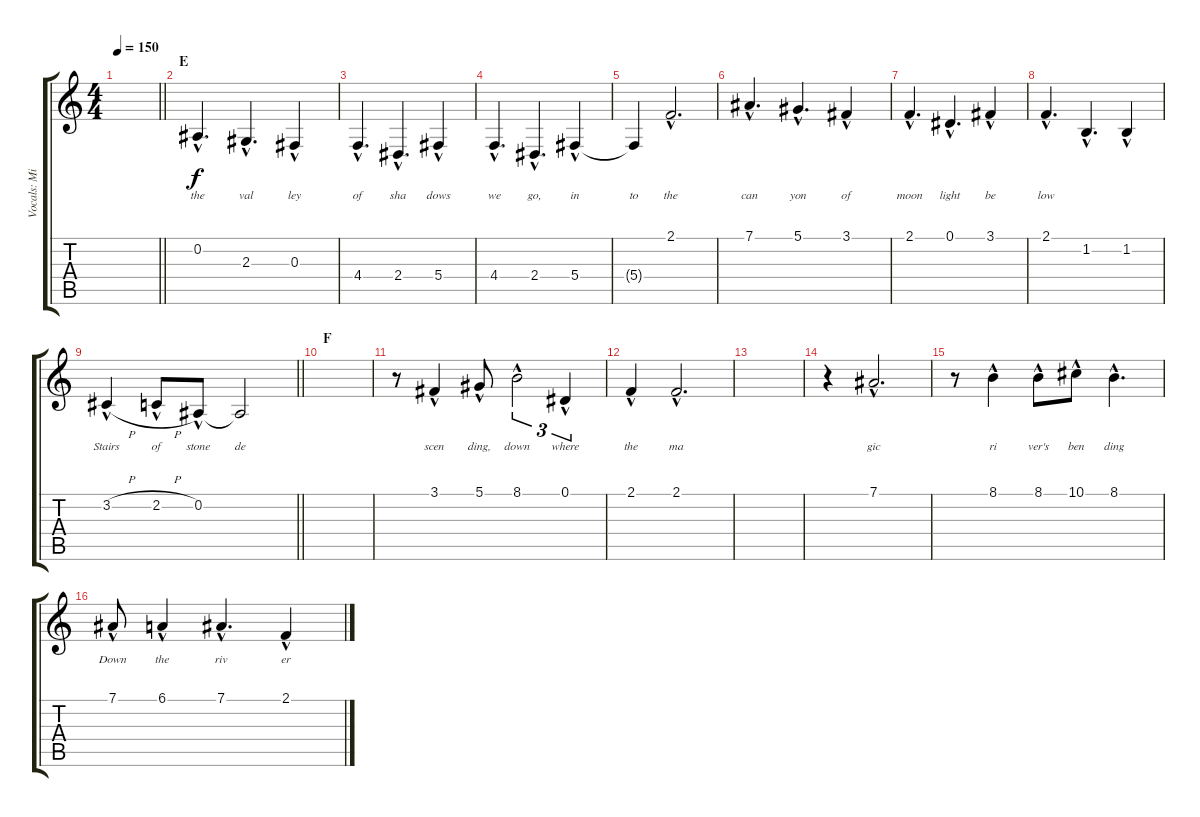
\track ("Vocals: Midnight" "Vocals: Mi") {instrument lead2sawtooth}
\staff {score tabs}
\tuning (Eb4 Bb3 Gb3 Db3 Ab2 Eb2) {hide}
\ts (4 4)
\tempo 150
\clef g2
\barLineRight lightlight
\ks c
|
\section ("" "E")
0.2{hac}.4{d lyrics (0 "the") lyrics (1 "") lyrics (2 "") lyrics (3 "") lyrics (4 "") volume 16} 2.3{hac}.4{d lyrics (0 "val") lyrics (1 "") lyrics (2 "") lyrics (3 "") lyrics (4 "")} 0.3{hac}.4{lyrics (0 "ley") lyrics (1 "") lyrics (2 "") lyrics (3 "") lyrics (4 "")} |
4.4{hac}.4{d lyrics (0 "of") lyrics (1 "") lyrics (2 "") lyrics (3 "") lyrics (4 "")} 2.4{hac}.4{d lyrics (0 "sha") lyrics (1 "") lyrics (2 "") lyrics (3 "") lyrics (4 "")} 5.4{hac}.4{lyrics (0 "dows") lyrics (1 "") lyrics (2 "") lyrics (3 "") lyrics (4 "")} |
4.4{hac}.4{d lyrics (0 "we") lyrics (1 "") lyrics (2 "") lyrics (3 "") lyrics (4 "")} 2.4{hac}.4{d lyrics (0 "go,") lyrics (1 "") lyrics (2 "") lyrics (3 "") lyrics (4 "")} 5.4{hac}.4{lyrics (0 "in") lyrics (1 "") lyrics (2 "") lyrics (3 "") lyrics (4 "")} |
5.4{t}.4{lyrics (0 "to") lyrics (1 "") lyrics (2 "") lyrics (3 "") lyrics (4 "")} 2.1{hac}.2{d lyrics (0 "the") lyrics (1 "") lyrics (2 "") lyrics (3 "") lyrics (4 "")} |
7.1{hac}.4{d lyrics (0 "can") lyrics (1 "") lyrics (2 "") lyrics (3 "") lyrics (4 "")} 5.1{hac}.4{d lyrics (0 "yon") lyrics (1 "") lyrics (2 "") lyrics (3 "") lyrics (4 "")} 3.1{hac}.4{lyrics (0 "of") lyrics (1 "") lyrics (2 "") lyrics (3 "") lyrics (4 "")} |
2.1{hac}.4{d lyrics (0 "moon") lyrics (1 "") lyrics (2 "") lyrics (3 "") lyrics (4 "")} 0.1{hac}.4{d lyrics (0 "light") lyrics (1 "") lyrics (2 "") lyrics (3 "") lyrics (4 "")} 3.1{hac}.4{lyrics (0 "be") lyrics (1 "") lyrics (2 "") lyrics (3 "") lyrics (4 "")} |
2.1{hac}.4{d lyrics (0 "low") lyrics (1 "") lyrics (2 "") lyrics (3 "") lyrics (4 "")} 1.2{hac}.4{d lyrics (0 "") lyrics (1 "") lyrics (2 "") lyrics (3 "") lyrics (4 "")} 1.2{hac}.4{lyrics (0 "") lyrics (1 "") lyrics (2 "") lyrics (3 "") lyrics (4 "")} |
\barLineRight lightlight
3.2{h hac}.4{lyrics (0 "Stairs") lyrics (1 "") lyrics (2 "") lyrics (3 "") lyrics (4 "")} 2.2{h hac}.8{lyrics (0 "of") lyrics (1 "") lyrics (2 "") lyrics (3 "") lyrics (4 "")} 0.2{hac}.8{lyrics (0 "stone") lyrics (1 "") lyrics (2 "") lyrics (3 "") lyrics (4 "")} 0.2{t}.2{lyrics (0 "de") lyrics (1 "") lyrics (2 "") lyrics (3 "") lyrics (4 "")} |
\section ("" "F")
|
r.8 3.1{hac}.4{lyrics (0 "scen") lyrics (1 "") lyrics (2 "") lyrics (3 "") lyrics (4 "")} 5.1{hac}.8{lyrics (0 "ding,") lyrics (1 "") lyrics (2 "") lyrics (3 "") lyrics (4 "")} 8.1{hac}.2{tu (3 2) lyrics (0 "down") lyrics (1 "") lyrics (2 "") lyrics (3 "") lyrics (4 "")} 0.1{hac}.4{tu (3 2) lyrics (0 "where") lyrics (1 "") lyrics (2 "") lyrics (3 "") lyrics (4 "")} |
2.1{hac}.4{lyrics (0 "the") lyrics (1 "") lyrics (2 "") lyrics (3 "") lyrics (4 "")} 2.1{hac}.2{d lyrics (0 "ma") lyrics (1 "") lyrics (2 "") lyrics (3 "") lyrics (4 "")} |
|
r.4 7.1{hac}.2{d lyrics (0 "gic") lyrics (1 "") lyrics (2 "") lyrics (3 "") lyrics (4 "")} |
r.8 8.1{hac}.4{lyrics (0 "ri") lyrics (1 "") lyrics (2 "") lyrics (3 "") lyrics (4 "")} 8.1{hac}.8{lyrics (0 "ver's") lyrics (1 "") lyrics (2 "") lyrics (3 "") lyrics (4 "") beam merge} 10.1{hac}.8{lyrics (0 "ben") lyrics (1 "") lyrics (2 "") lyrics (3 "") lyrics (4 "")} 8.1{hac}.4{d lyrics (0 "ding") lyrics (1 "") lyrics (2 "") lyrics (3 "") lyrics (4 "")} |
7.1{hac}.8{lyrics (0 "Down") lyrics (1 "") lyrics (2 "") lyrics (3 "") lyrics (4 "")} 6.1{hac}.4{lyrics (0 "the") lyrics (1 "") lyrics (2 "") lyrics (3 "") lyrics (4 "")} 7.1{hac}.4{d lyrics (0 "riv") lyrics (1 "") lyrics (2 "") lyrics (3 "") lyrics (4 "")} 2.1{hac}.4{lyrics (0 "er") lyrics (1 "") lyrics (2 "") lyrics (3 "") lyrics (4 "")}
